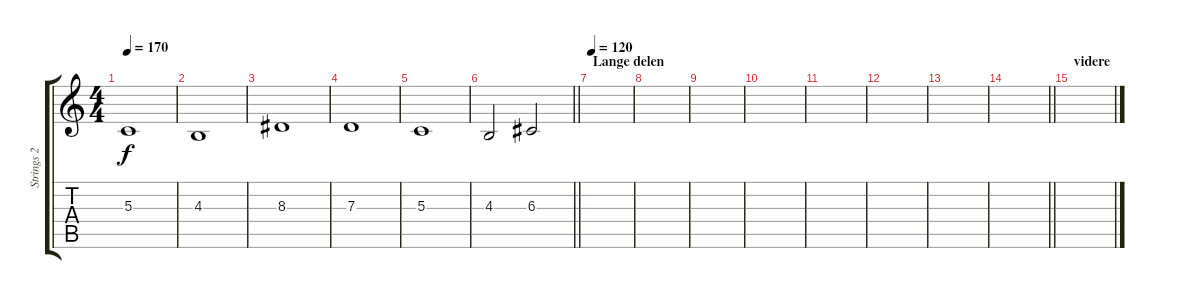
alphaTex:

\track ("Strings 2" "Strings 2") {instrument stringensemble1}
\staff {score tabs}
\tuning (E4 B3 G3 D3 A2 E2) {hide}
\ts (4 4)
\tempo 170
\clef g2
\ks c
5.3.1{dy f} |
4.3.1 |
8.3.1 |
7.3.1 |
5.3.1 |
\barLineRight lightlight
4.3.2 6.3.2 |
\section ("" "Lange delen")
\tempo 120
|
|
|
|
|
|
|
\barLineRight lightlight
|
\section ("" "videre")
